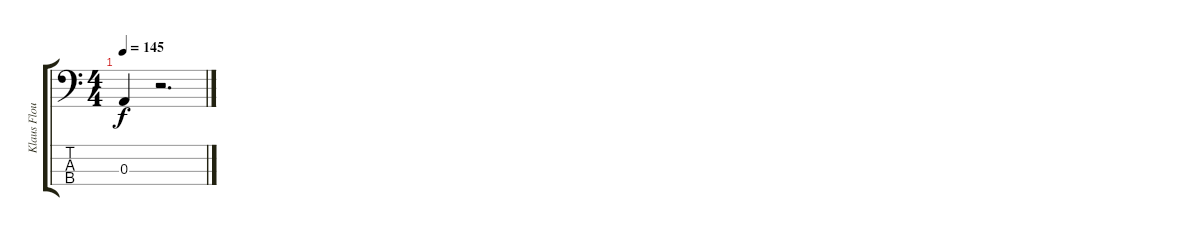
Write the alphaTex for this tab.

\track ("Klaus Flouide" "Klaus Flou") {instrument electricbasspick}
\staff {score tabs}
\tuning (G2 D2 A1 E1) {hide}
\ts (4 4)
\tempo 145
\clef f4
\ks c
0.3.4{dy f} r.2{d}
